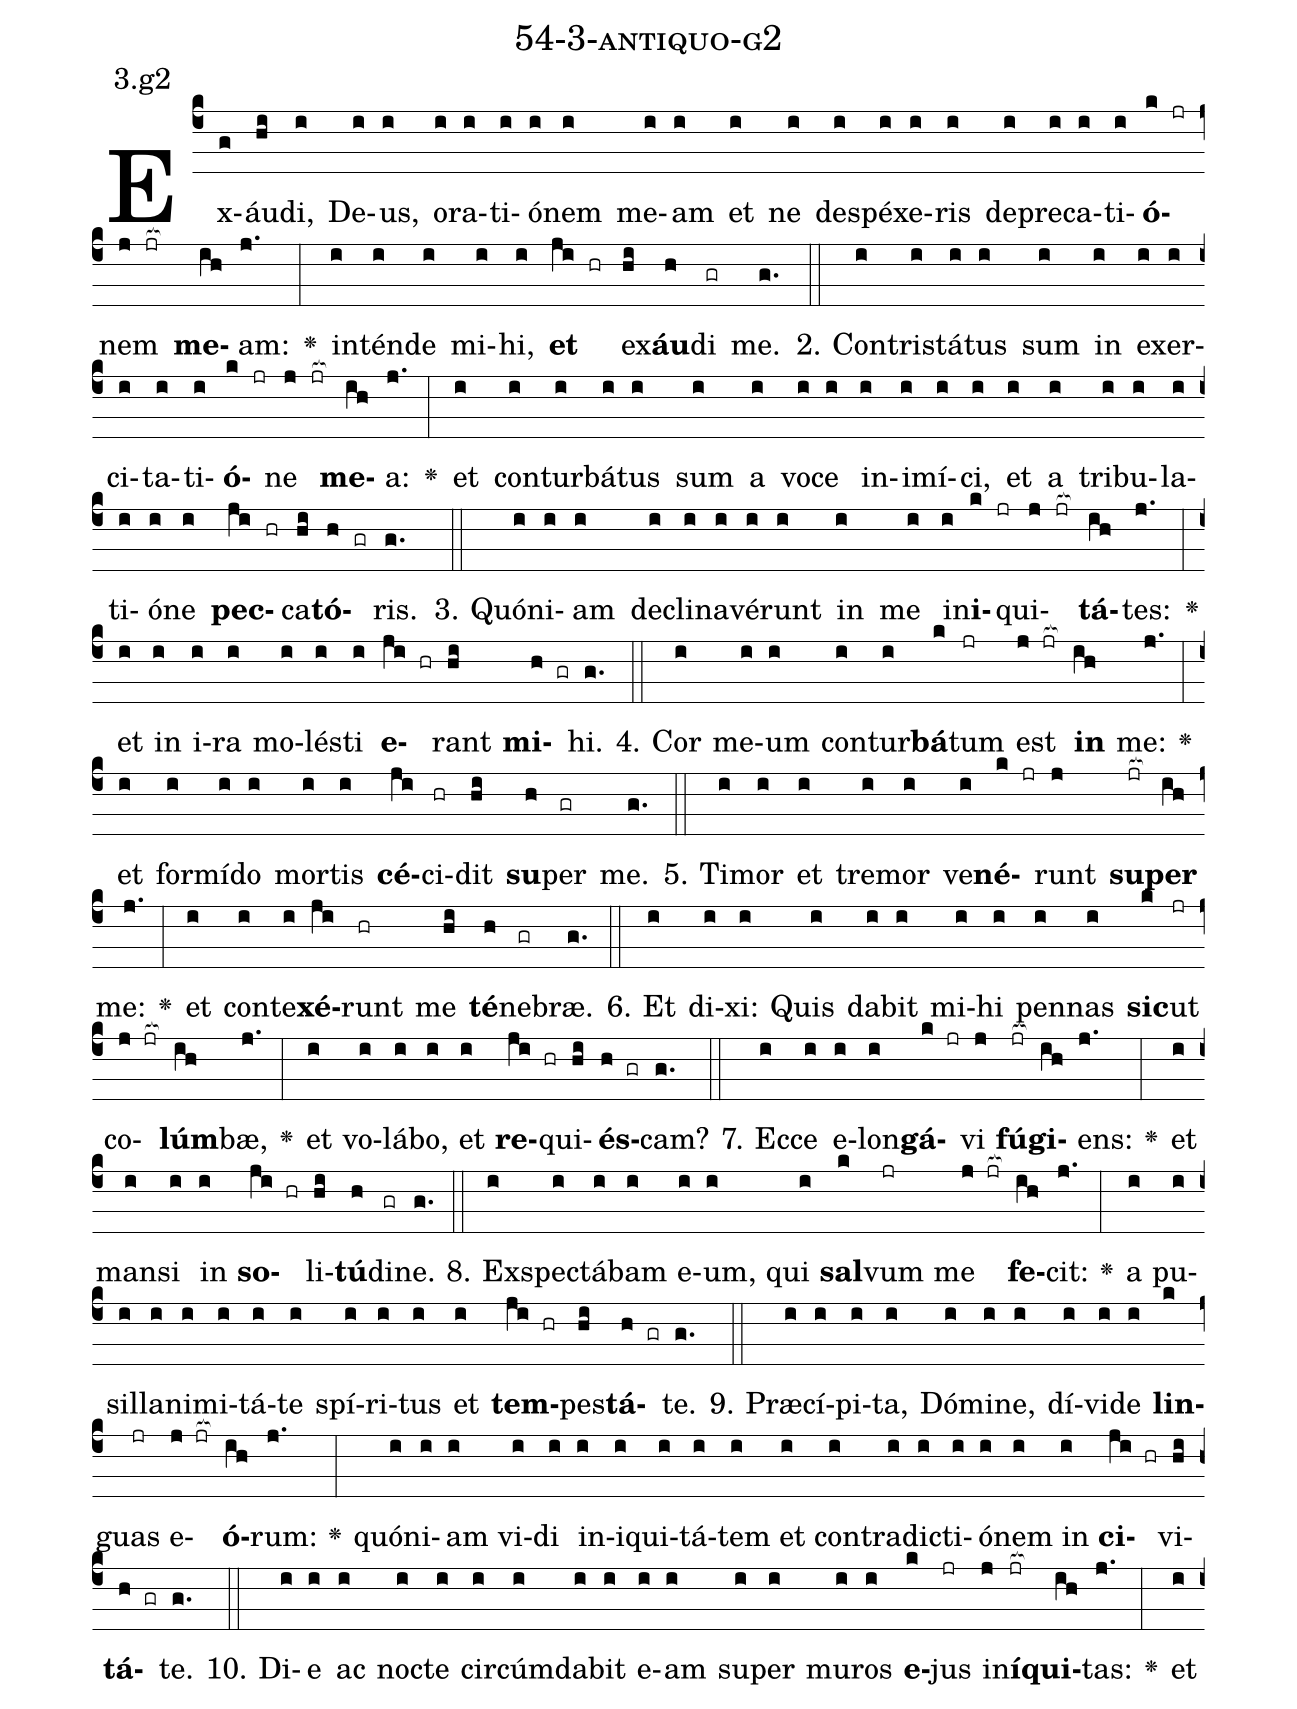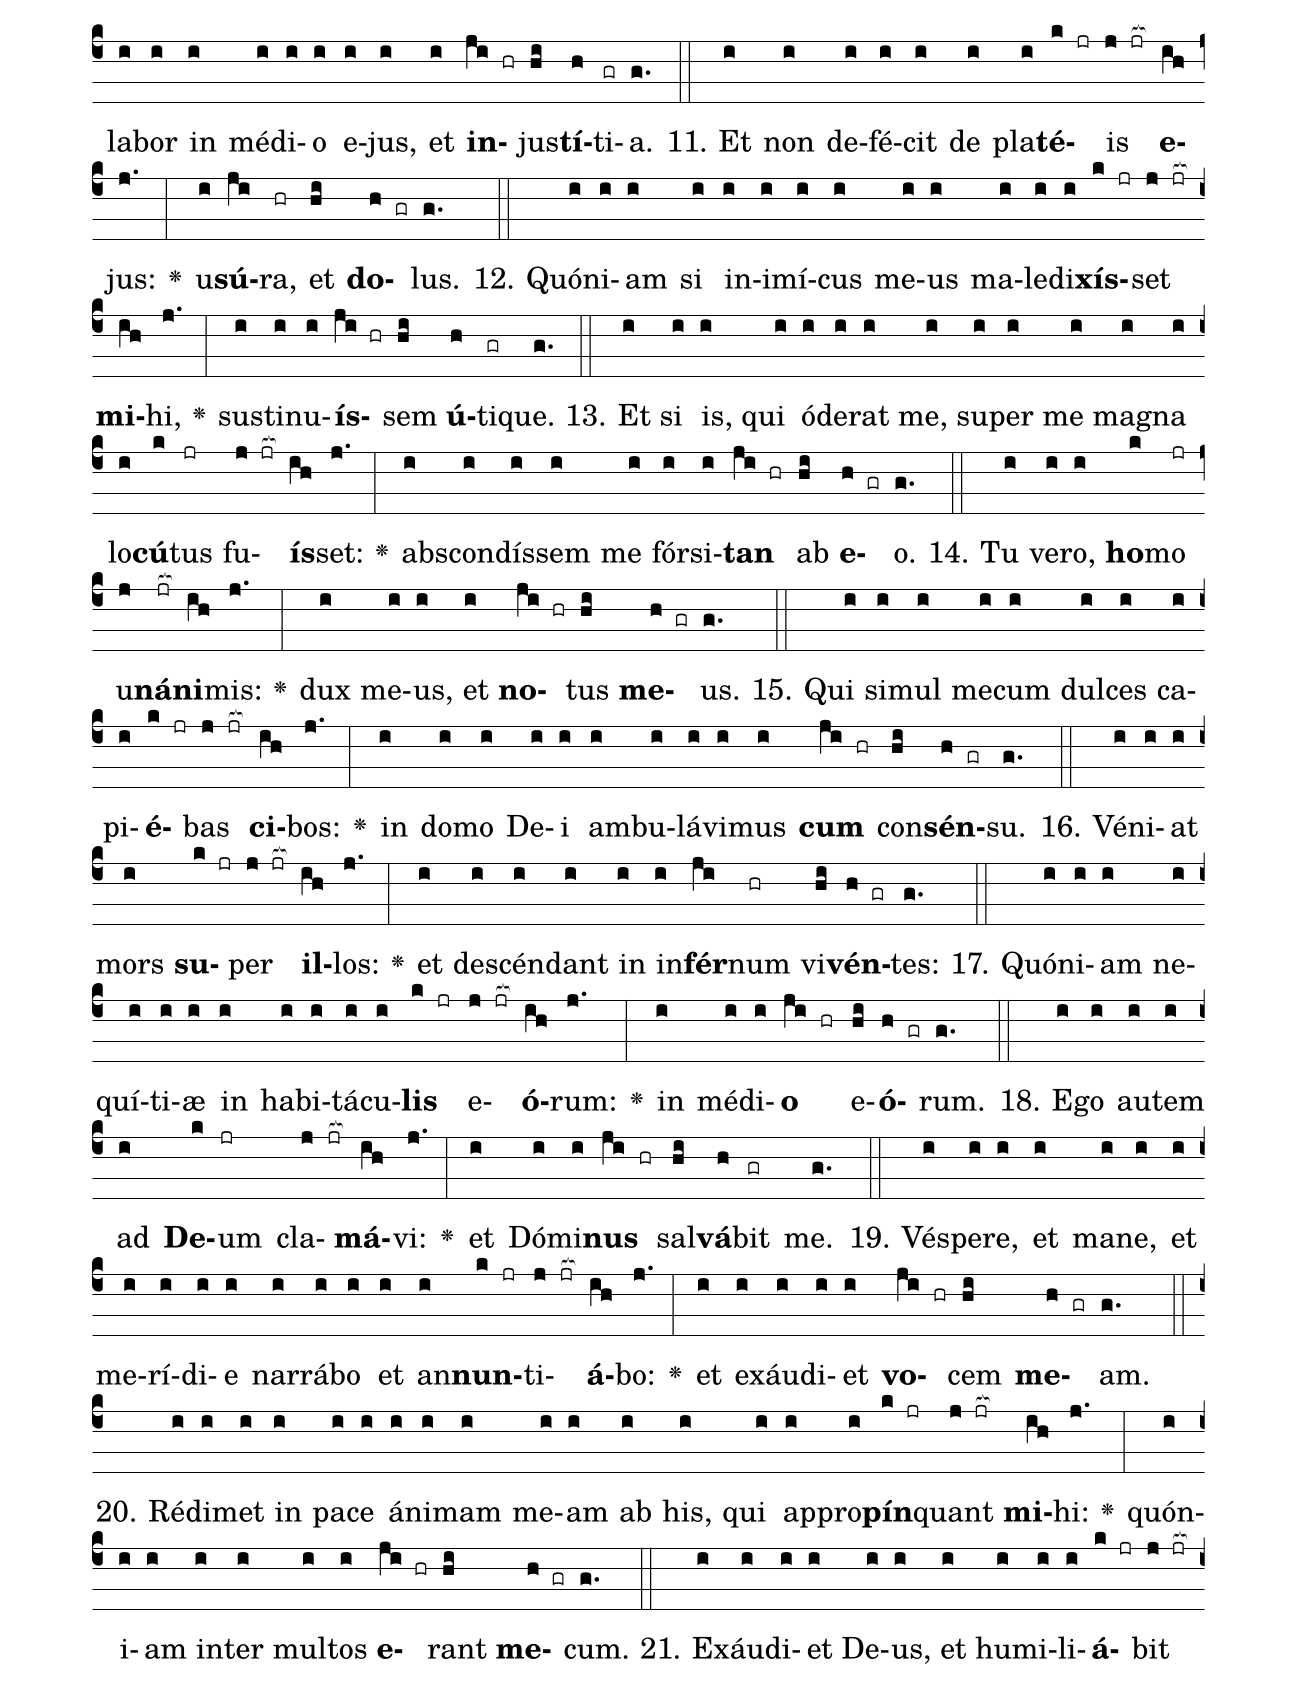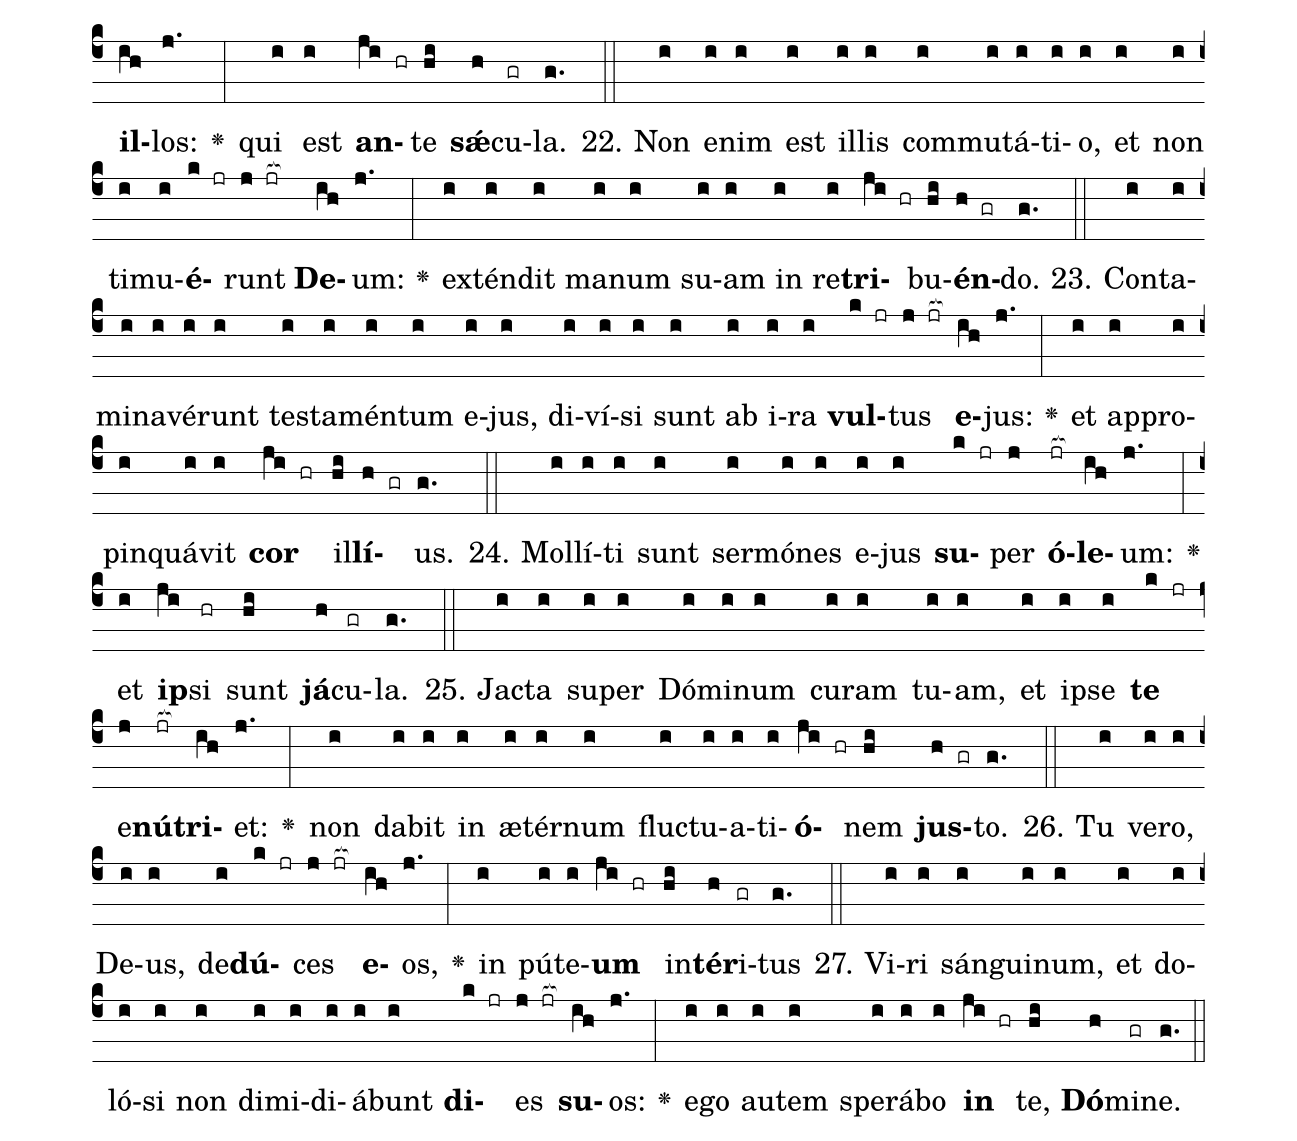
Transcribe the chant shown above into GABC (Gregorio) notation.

name: 54-3-antiquo-g2;
annotation: 3.g2;
%%
(c4)Ex(g)áu(hi)di,(i) De(i)us,(i) o(i)ra(i)ti(i)ó(i)nem(i) me(i)am(i) et(i) ne(i) de(i)spé(i)xe(i)ris(i) de(i)pre(i)ca(i)ti(i)<b>ó</b>(k jr)nem(j jr[ocb:1{]) <b>me</b>(ih[ocb:0}])am:(j.) <v>\greheightstar</v>(:) in(i)tén(i)de(i) mi(i)hi,(i) <b>et</b>(ji hr) ex(hi)<b>áu</b>(h)di(gr) me.(g.) (::)
2. Con(i)tris(i)tá(i)tus(i) sum(i) in(i) ex(i)er(i)ci(i)ta(i)ti(i)<b>ó</b>(k jr)ne(j jr[ocb:1{]) <b>me</b>(ih[ocb:0}])a:(j.) <v>\greheightstar</v>(:) et(i) con(i)tur(i)bá(i)tus(i) sum(i) a(i) vo(i)ce(i) in(i)i(i)mí(i)ci,(i) et(i) a(i) tri(i)bu(i)la(i)ti(i)ó(i)ne(i) <b>pec</b>(ji hr)ca(hi)<b>tó</b>(h gr)ris.(g.) (::)
3. Quón(i)i(i)am(i) de(i)cli(i)na(i)vé(i)runt(i) in(i) me(i) in(i)<b>i</b>(k jr)qui(j jr[ocb:1{])<b>tá</b>(ih[ocb:0}])tes:(j.) <v>\greheightstar</v>(:) et(i) in(i) i(i)ra(i) mo(i)lés(i)ti(i) <b>e</b>(ji hr)rant(hi) <b>mi</b>(h gr)hi.(g.) (::)
4. Cor(i) me(i)um(i) con(i)tur(i)<b>bá</b>(k)tum(jr) est(j jr[ocb:1{]) <b>in</b>(ih[ocb:0}]) me:(j.) <v>\greheightstar</v>(:) et(i) for(i)mí(i)do(i) mor(i)tis(i) <b>cé</b>(ji)ci(hr)dit(hi) <b>su</b>(h)per(gr) me.(g.) (::)
5. Ti(i)mor(i) et(i) tre(i)mor(i) ve(i)<b>né</b>(k jr)runt(j) <b>su</b>(jr[ocb:1{])<b>per</b>(ih[ocb:0}]) me:(j.) <v>\greheightstar</v>(:) et(i) con(i)te(i)<b>xé</b>(ji)runt(hr) me(hi) <b>té</b>(h)ne(gr)bræ.(g.) (::)
6. Et(i) di(i)xi:(i) Quis(i) da(i)bit(i) mi(i)hi(i) pen(i)nas(i) <b>sic</b>(k)ut(jr) co(j jr[ocb:1{])<b>lúm</b>(ih[ocb:0}])bæ,(j.) <v>\greheightstar</v>(:) et(i) vo(i)lá(i)bo,(i) et(i) <b>re</b>(ji hr)qui(hi)<b>és</b>(h gr)cam?(g.) (::)
7. Ec(i)ce(i) e(i)lon(i)<b>gá</b>(k jr)vi(j) <b>fú</b>(jr[ocb:1{])<b>gi</b>(ih[ocb:0}])ens:(j.) <v>\greheightstar</v>(:) et(i) man(i)si(i) in(i) <b>so</b>(ji hr)li(hi)<b>tú</b>(h)di(gr)ne.(g.) (::)
8. Ex(i)spec(i)tá(i)bam(i) e(i)um,(i) qui(i) <b>sal</b>(k)vum(jr) me(j jr[ocb:1{]) <b>fe</b>(ih[ocb:0}])cit:(j.) <v>\greheightstar</v>(:) a(i) pu(i)sil(i)la(i)ni(i)mi(i)tá(i)te(i) spí(i)ri(i)tus(i) et(i) <b>tem</b>(ji hr)pes(hi)<b>tá</b>(h gr)te.(g.) (::)
9. Præ(i)cí(i)pi(i)ta,(i) Dó(i)mi(i)ne,(i) dí(i)vi(i)de(i) <b>lin</b>(k)guas(jr) e(j jr[ocb:1{])<b>ó</b>(ih[ocb:0}])rum:(j.) <v>\greheightstar</v>(:) quón(i)i(i)am(i) vi(i)di(i) in(i)i(i)qui(i)tá(i)tem(i) et(i) con(i)tra(i)dic(i)ti(i)ó(i)nem(i) in(i) <b>ci</b>(ji hr)vi(hi)<b>tá</b>(h gr)te.(g.) (::)
10. Di(i)e(i) ac(i) noc(i)te(i) cir(i)cúm(i)da(i)bit(i) e(i)am(i) su(i)per(i) mu(i)ros(i) <b>e</b>(k)jus(jr) in(j)<b>í</b>(jr[ocb:1{])<b>qui</b>(ih[ocb:0}])tas:(j.) <v>\greheightstar</v>(:) et(i) la(i)bor(i) in(i) mé(i)di(i)o(i) e(i)jus,(i) et(i) <b>in</b>(ji hr)jus(hi)<b>tí</b>(h)ti(gr)a.(g.) (::)
11. Et(i) non(i) de(i)fé(i)cit(i) de(i) pla(i)<b>té</b>(k jr)is(j jr[ocb:1{]) <b>e</b>(ih[ocb:0}])jus:(j.) <v>\greheightstar</v>(:) u(i)<b>sú</b>(ji)ra,(hr) et(hi) <b>do</b>(h gr)lus.(g.) (::)
12. Quón(i)i(i)am(i) si(i) in(i)i(i)mí(i)cus(i) me(i)us(i) ma(i)le(i)di(i)<b>xís</b>(k jr)set(j jr[ocb:1{]) <b>mi</b>(ih[ocb:0}])hi,(j.) <v>\greheightstar</v>(:) sus(i)ti(i)nu(i)<b>ís</b>(ji hr)sem(hi) <b>ú</b>(h)ti(gr)que.(g.) (::)
13. Et(i) si(i) is,(i) qui(i) ó(i)de(i)rat(i) me,(i) su(i)per(i) me(i) ma(i)gna(i) lo(i)<b>cú</b>(k)tus(jr) fu(j jr[ocb:1{])<b>ís</b>(ih[ocb:0}])set:(j.) <v>\greheightstar</v>(:) abs(i)con(i)dís(i)sem(i) me(i) fór(i)si(i)<b>tan</b>(ji hr) ab(hi) <b>e</b>(h gr)o.(g.) (::)
14. Tu(i) ve(i)ro,(i) <b>ho</b>(k)mo(jr) u(j)<b>ná</b>(jr[ocb:1{])<b>ni</b>(ih[ocb:0}])mis:(j.) <v>\greheightstar</v>(:) dux(i) me(i)us,(i) et(i) <b>no</b>(ji hr)tus(hi) <b>me</b>(h gr)us.(g.) (::)
15. Qui(i) si(i)mul(i) me(i)cum(i) dul(i)ces(i) ca(i)pi(i)<b>é</b>(k jr)bas(j jr[ocb:1{]) <b>ci</b>(ih[ocb:0}])bos:(j.) <v>\greheightstar</v>(:) in(i) do(i)mo(i) De(i)i(i) am(i)bu(i)lá(i)vi(i)mus(i) <b>cum</b>(ji hr) con(hi)<b>sén</b>(h gr)su.(g.) (::)
16. Vé(i)ni(i)at(i) mors(i) <b>su</b>(k jr)per(j jr[ocb:1{]) <b>il</b>(ih[ocb:0}])los:(j.) <v>\greheightstar</v>(:) et(i) de(i)scén(i)dant(i) in(i) in(i)<b>fér</b>(ji)num(hr) vi(hi)<b>vén</b>(h gr)tes:(g.) (::)
17. Quón(i)i(i)am(i) ne(i)quí(i)ti(i)æ(i) in(i) ha(i)bi(i)tá(i)cu(i)<b>lis</b>(k jr) e(j jr[ocb:1{])<b>ó</b>(ih[ocb:0}])rum:(j.) <v>\greheightstar</v>(:) in(i) mé(i)di(i)<b>o</b>(ji hr) e(hi)<b>ó</b>(h gr)rum.(g.) (::)
18. E(i)go(i) au(i)tem(i) ad(i) <b>De</b>(k)um(jr) cla(j jr[ocb:1{])<b>má</b>(ih[ocb:0}])vi:(j.) <v>\greheightstar</v>(:) et(i) Dó(i)mi(i)<b>nus</b>(ji hr) sal(hi)<b>vá</b>(h)bit(gr) me.(g.) (::)
19. Vés(i)pe(i)re,(i) et(i) ma(i)ne,(i) et(i) me(i)rí(i)di(i)e(i) nar(i)rá(i)bo(i) et(i) an(i)<b>nun</b>(k jr)ti(j jr[ocb:1{])<b>á</b>(ih[ocb:0}])bo:(j.) <v>\greheightstar</v>(:) et(i) ex(i)áu(i)di(i)et(i) <b>vo</b>(ji hr)cem(hi) <b>me</b>(h gr)am.(g.) (::)
20. Réd(i)i(i)met(i) in(i) pa(i)ce(i) á(i)ni(i)mam(i) me(i)am(i) ab(i) his,(i) qui(i) ap(i)pro(i)<b>pín</b>(k jr)quant(j jr[ocb:1{]) <b>mi</b>(ih[ocb:0}])hi:(j.) <v>\greheightstar</v>(:) quón(i)i(i)am(i) in(i)ter(i) mul(i)tos(i) <b>e</b>(ji hr)rant(hi) <b>me</b>(h gr)cum.(g.) (::)
21. Ex(i)áu(i)di(i)et(i) De(i)us,(i) et(i) hu(i)mi(i)li(i)<b>á</b>(k jr)bit(j jr[ocb:1{]) <b>il</b>(ih[ocb:0}])los:(j.) <v>\greheightstar</v>(:) qui(i) est(i) <b>an</b>(ji hr)te(hi) <b>sǽ</b>(h)cu(gr)la.(g.) (::)
22. Non(i) e(i)nim(i) est(i) il(i)lis(i) com(i)mu(i)tá(i)ti(i)o,(i) et(i) non(i) ti(i)mu(i)<b>é</b>(k jr)runt(j jr[ocb:1{]) <b>De</b>(ih[ocb:0}])um:(j.) <v>\greheightstar</v>(:) ex(i)tén(i)dit(i) ma(i)num(i) su(i)am(i) in(i) re(i)<b>tri</b>(ji hr)bu(hi)<b>én</b>(h gr)do.(g.) (::)
23. Con(i)ta(i)mi(i)na(i)vé(i)runt(i) tes(i)ta(i)mén(i)tum(i) e(i)jus,(i) di(i)ví(i)si(i) sunt(i) ab(i) i(i)ra(i) <b>vul</b>(k jr)tus(j jr[ocb:1{]) <b>e</b>(ih[ocb:0}])jus:(j.) <v>\greheightstar</v>(:) et(i) ap(i)pro(i)pin(i)quá(i)vit(i) <b>cor</b>(ji hr) il(hi)<b>lí</b>(h gr)us.(g.) (::)
24. Mol(i)lí(i)ti(i) sunt(i) ser(i)mó(i)nes(i) e(i)jus(i) <b>su</b>(k jr)per(j) <b>ó</b>(jr[ocb:1{])<b>le</b>(ih[ocb:0}])um:(j.) <v>\greheightstar</v>(:) et(i) <b>ip</b>(ji)si(hr) sunt(hi) <b>já</b>(h)cu(gr)la.(g.) (::)
25. Jac(i)ta(i) su(i)per(i) Dó(i)mi(i)num(i) cu(i)ram(i) tu(i)am,(i) et(i) ip(i)se(i) <b>te</b>(k jr) e(j)<b>nú</b>(jr[ocb:1{])<b>tri</b>(ih[ocb:0}])et:(j.) <v>\greheightstar</v>(:) non(i) da(i)bit(i) in(i) æ(i)tér(i)num(i) fluc(i)tu(i)a(i)ti(i)<b>ó</b>(ji hr)nem(hi) <b>jus</b>(h gr)to.(g.) (::)
26. Tu(i) ve(i)ro,(i) De(i)us,(i) de(i)<b>dú</b>(k jr)ces(j jr[ocb:1{]) <b>e</b>(ih[ocb:0}])os,(j.) <v>\greheightstar</v>(:) in(i) pú(i)te(i)<b>um</b>(ji hr) in(hi)<b>tér</b>(h)i(gr)tus(g.) (::)
27. Vi(i)ri(i) sán(i)gui(i)num,(i) et(i) do(i)ló(i)si(i) non(i) di(i)mi(i)di(i)á(i)bunt(i) <b>di</b>(k jr)es(j jr[ocb:1{]) <b>su</b>(ih[ocb:0}])os:(j.) <v>\greheightstar</v>(:) e(i)go(i) au(i)tem(i) spe(i)rá(i)bo(i) <b>in</b>(ji hr) te,(hi) <b>Dó</b>(h)mi(gr)ne.(g.) (::)
